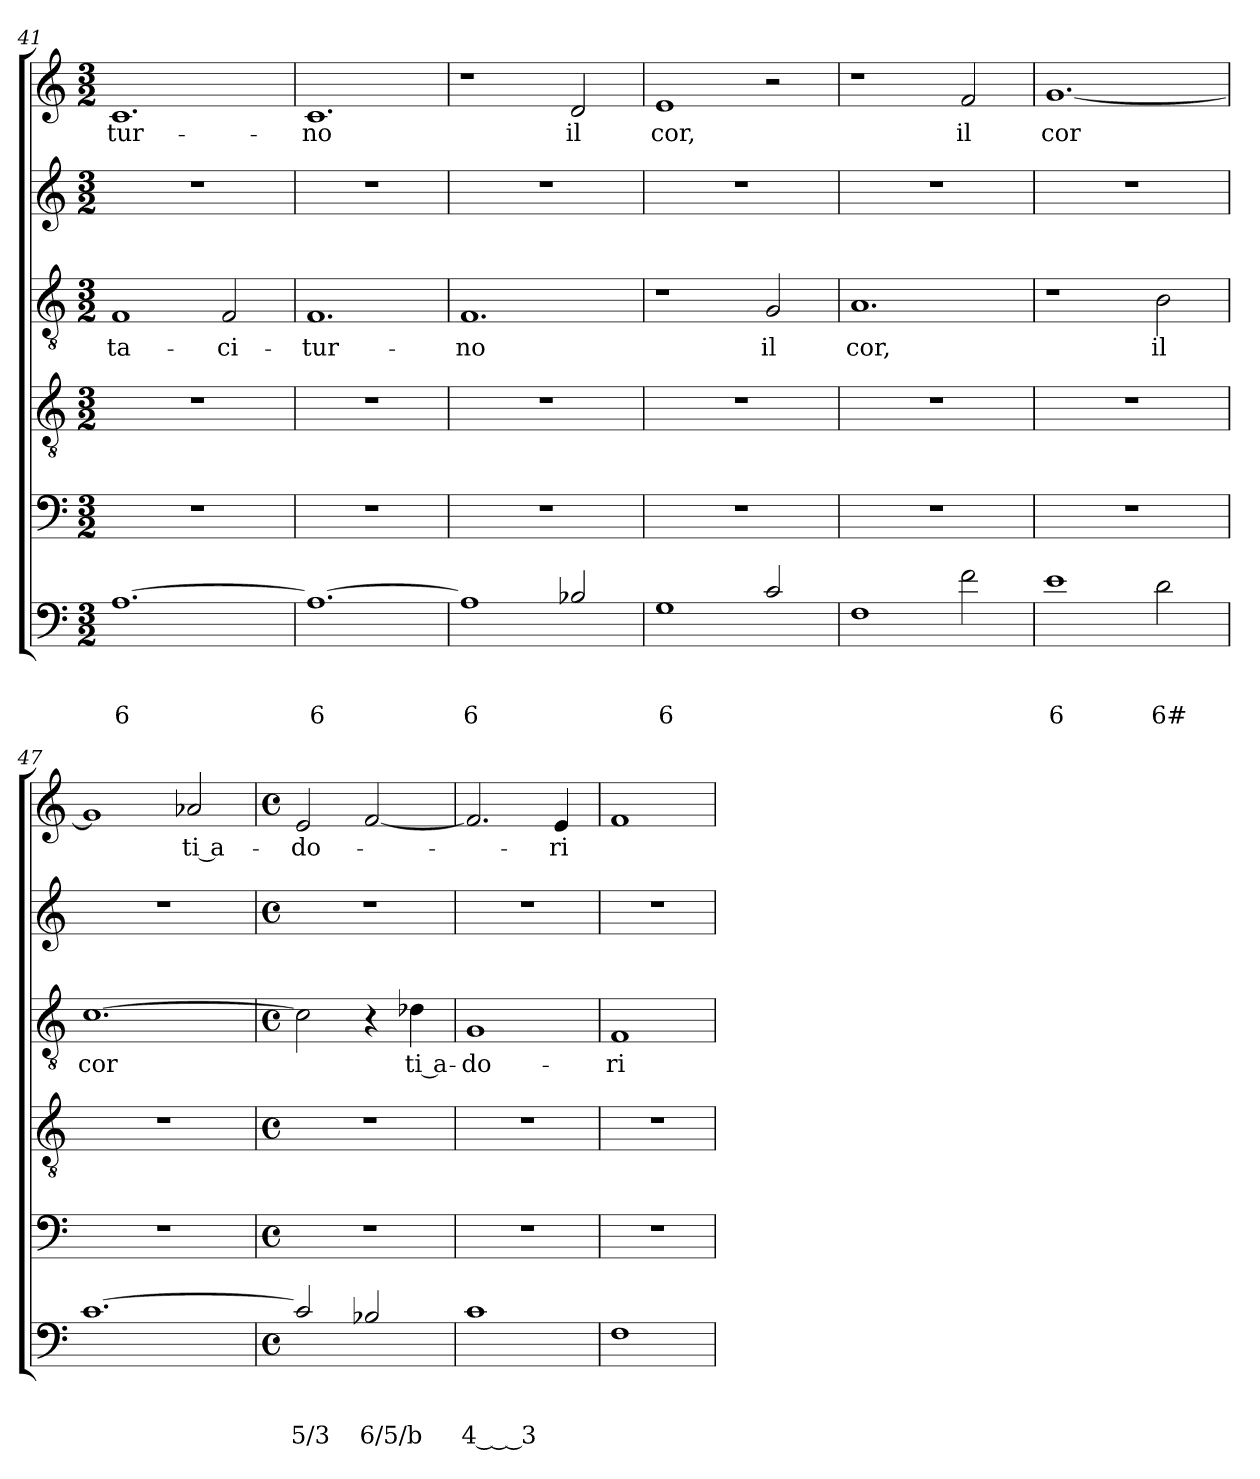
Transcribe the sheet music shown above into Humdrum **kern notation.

**kern	**text	**text	**text	**kern	**kern	**kern	**text	**kern	**kern	**text
*part6	*part6	*part6	*part6	*part5	*part4	*part3	*part3	*part2	*part1	*part1
*staff6	*staff6	*staff6	*staff6	*staff5	*staff4	*staff3	*staff3	*staff2	*staff1	*staff1
*clefF4	*	*	*	*clefF4	*clefGv2	*clefGv2	*	*clefG2	*clefG2	*
*ITrd8c14	*	*	*	*	*	*	*	*	*	*
*k[]	*	*	*	*k[]	*k[]	*k[]	*	*k[]	*k[]	*
*C:	*	*	*	*C:	*C:	*C:	*	*C:	*C:	*
*M3/2	*	*	*	*M3/2	*M3/2	*M3/2	*	*M3/2	*M3/2	*
=41	=41	=41	=41	=41	=41	=41	=41	=41	=41	=41
!	!	!	!LO:LY:b	!	!	!	!LO:LY:b	!	!	!LO:LY:b
[1.AA	.	.	6	1.r	1.r	1F	ta-	1.r	1.c	-tur-
!	!	!	!	!	!	!	!LO:LY:b	!	!	!
.	.	.	.	.	.	2F/	-ci-	.	.	.
!!LO:LB:g=z
=42	=42	=42	=42	=42	=42	=42	=42	=42	=42	=42
!	!	!	!LO:LY:b	!	!	!	!LO:LY:b	!	!	!LO:LY:b
1.AA_	.	.	6	1.r	1.r	1.F	-tur-	1.r	1.c	-no
=43	=43	=43	=43	=43	=43	=43	=43	=43	=43	=43
!	!	!	!LO:LY:b	!	!	!	!LO:LY:b	!	!	!
1AA]	.	.	6	1.r	1.r	1.F	-no	1.r	1r	.
!	!	!	!	!	!	!	!	!	!	!LO:LY:b
2BB-X/	.	.	.	.	.	.	.	.	2d/	il
=44	=44	=44	=44	=44	=44	=44	=44	=44	=44	=44
!	!	!	!LO:LY:b	!	!	!	!	!	!	!LO:LY:b
1GG	.	.	6	1.r	1.r	1r	.	1.r	1e	cor,
!	!	!	!	!	!	!	!LO:LY:b	!	!	!
2C/	.	.	.	.	.	2G/	il	.	2r	.
=45	=45	=45	=45	=45	=45	=45	=45	=45	=45	=45
!	!	!	!	!	!	!	!LO:LY:b	!	!	!
1FF	.	.	.	1.r	1.r	1.A	cor,	1.r	1r	.
!	!	!	!	!	!	!	!	!	!	!LO:LY:b
2F\	.	.	.	.	.	.	.	.	2f/	il
=46	=46	=46	=46	=46	=46	=46	=46	=46	=46	=46
!	!	!	!LO:LY:b	!	!	!	!	!	!	!LO:LY:b
1E	.	.	6	1.r	1.r	1r	.	1.r	[1.g	cor
!	!	!	!LO:LY:b	!	!	!	!LO:LY:b	!	!	!
2D\	.	.	6#	.	.	2B\	il	.	.	.
=47	=47	=47	=47	=47	=47	=47	=47	=47	=47	=47
!	!	!	!	!	!	!	!LO:LY:b	!	!	!
[1.C	.	.	.	1.r	1.r	[1.c	cor	1.r	1g]	.
!	!	!	!	!	!	!	!	!	!	!LO:LY:b
.	.	.	.	.	.	.	.	.	2a-X/	ti a-
=48!	=48!	=48!	=48!	=48!	=48!	=48!	=48!	=48!	=48!	=48!
*M4/4	*	*	*	*M4/4	*M4/4	*M4/4	*	*M4/4	*M4/4	*
*met(c)	*	*	*	*met(c)	*met(c)	*met(c)	*	*met(c)	*met(c)	*
!	!	!	!LO:LY:b	!	!	!	!	!	!	!LO:LY:b
2C/]	.	.	5/3	1r	1r	2c\]	.	1r	2e/	-do-
!	!	!	!LO:LY:b	!	!	!	!	!	!	!
2BB-X/	.	.	6/5/b	.	.	4r	.	.	[2f/	.
!	!	!	!	!	!	!	!LO:LY:b	!	!	!
.	.	.	.	.	.	4d-X\	ti a-	.	.	.
!!LO:PB:g=z
=49	=49	=49	=49	=49	=49	=49	=49	=49	=49	=49
!	!	!	!LO:LY:b	!	!	!	!LO:LY:b	!	!	!
1C	.	.	4___3	1r	1r	1G	-do-	1r	2.f/]	.
!	!	!	!	!	!	!	!	!	!	!LO:LY:b
.	.	.	.	.	.	.	.	.	4e/	-ri
=50	=50	=50	=50	=50	=50	=50	=50	=50	=50	=50
!	!	!	!	!	!	!	!LO:LY:b	!	!	!
1FF	.	.	.	1r	1r	1F	-ri	1r	1f	.
=!	=!	=!	=!	=!	=!	=!	=!	=!	=!	=!
*-	*-	*-	*-	*-	*-	*-	*-	*-	*-	*-
